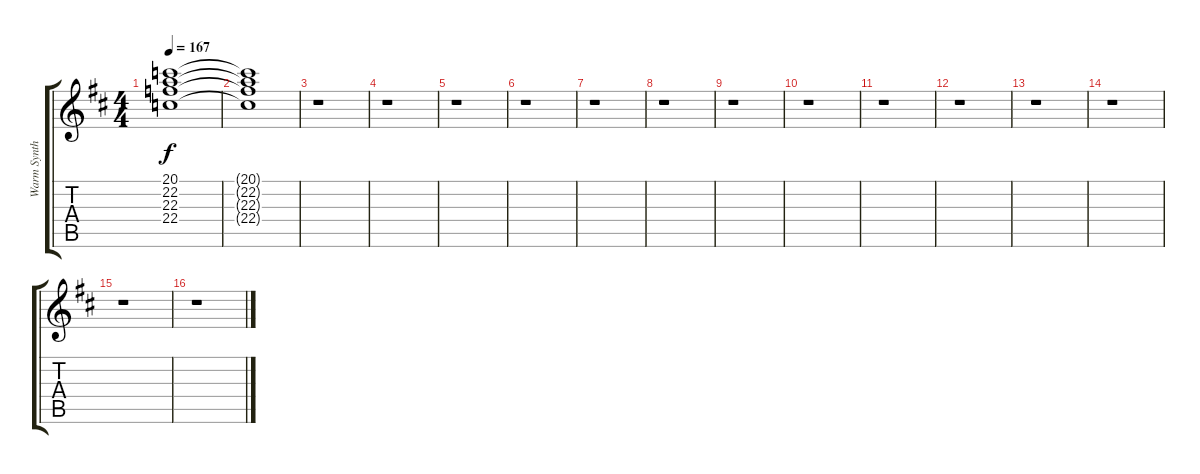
\track ("Warm Synth" "Warm Synth") {instrument pad2warm}
\staff {score tabs}
\tuning (E4 B3 G3 D3 A2 D2) {hide}
\ts (4 4)
\tempo 167
\clef g2
\ks d
(20.1 22.2 22.3 22.4).1{dy f} |
(20.1{t} 22.2{t} 22.3{t} 22.4{t}).1 |
r.1 |
r.1 |
r.1 |
r.1 |
r.1 |
r.1 |
r.1 |
r.1 |
r.1 |
r.1 |
r.1 |
r.1 |
r.1 |
r.1
